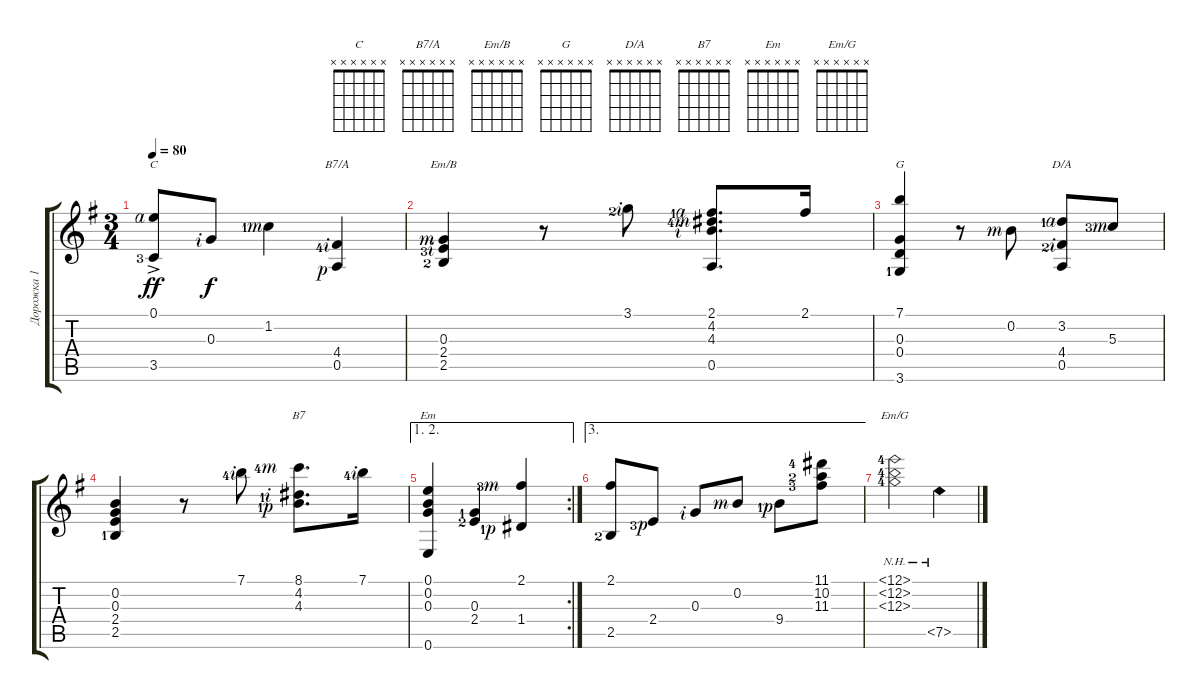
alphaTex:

\track ("Дорожка 1" "Дорожка 1") {instrument acousticguitarnylon}
\staff {score tabs}
\tuning (E4 B3 G3 D3 A2 E2) {hide}
\chord ("C" x x x x x x)
\chord ("B7/A" x x x x x x)
\chord ("Em/B" x x x x x x)
\chord ("G" x x x x x x)
\chord ("D/A" x x x x x x)
\chord ("B7" x x x x x x)
\chord ("Em" x x x x x x)
\chord ("Em/G" x x x x x x)
\ts (3 4)
\tempo 80
\clef g2
\ks eminor
(0.1{ac rf 4} 3.5{lf 4}).8{ch "C" dy ff} 0.3{rf 2}.8{dy f} 1.2{lf 2 rf 3}.4 (4.4{lf 5 rf 2} 0.5{rf 1}).4{ch "B7/A"} |
(0.3{rf 3} 2.4{lf 4 rf 2} 2.5{lf 3}).4{ch "Em/B"} r.8 3.1{lf 3 rf 2}.8 (2.1{lf 2 rf 4} 4.2{lf 5 rf 3} 4.3{rf 2} 0.5).8{d} 2.1.16 |
(7.1 0.3 0.4 3.6{lf 2}).4{ch "G"} r.8 0.2{rf 3}.8 (3.2{lf 2 rf 4} 4.4{lf 3 rf 2} 0.5).8{ch "D/A"} 5.3{lf 4 rf 3}.8 |
(0.2 0.3 2.4 2.5{lf 2}).4 r.8 7.1{lf 5 rf 2}.8 (8.1{lf 5 rf 3} 4.2{lf 2 rf 2} 4.3{lf 2 rf 1}).8{d ch "B7"} 7.1{lf 5 rf 2}.16 |
\ae (1 2)
\rc 2
(0.1 0.2 0.3 0.6).4{ch "Em"} (0.3{lf 2} 2.4{lf 3}).4 (2.1{lf 4 rf 3} 1.4{lf 2 rf 1}).4 |
\ae 3
(2.1 2.5{lf 3}).8 2.4{lf 4 rf 1}.8 0.3{rf 2}.8 0.2{rf 3}.8 9.4{lf 2 rf 1}.8 (11.1{lf 5} 10.2{lf 3} 11.3{lf 4}).8 |
(12.1{nh lf 5} 12.2{nh lf 5} 12.3{nh lf 5}).2{ch "Em/G"} 7.5{nh}.4
